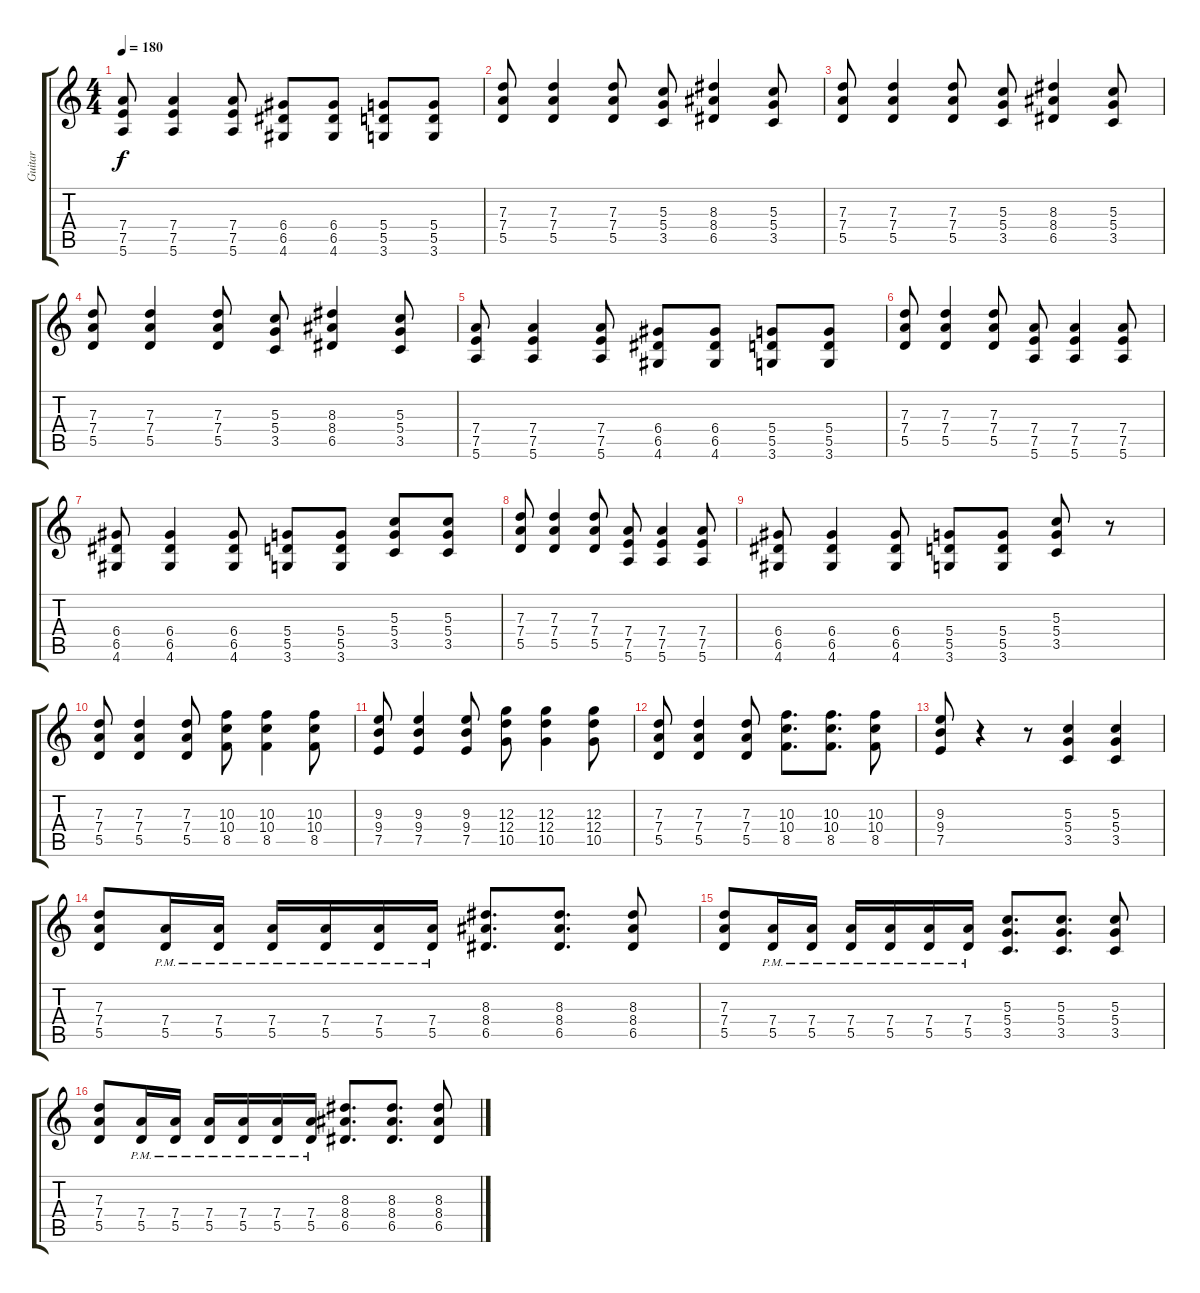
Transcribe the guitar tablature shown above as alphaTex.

\track ("Guitar" "Guitar") {instrument overdrivenguitar}
\staff {score tabs}
\tuning (E4 B3 G3 D3 A2 E2) {hide}
\ts (4 4)
\tempo 180
\clef g2
\ks c
(7.4 7.5 5.6).8{dy f} (7.4 7.5 5.6).4 (7.4 7.5 5.6).8 (6.4 6.5 4.6).8 (6.4 6.5 4.6).8 (5.4 5.5 3.6).8 (5.4 5.5 3.6).8 |
(7.3 7.4 5.5).8 (7.3 7.4 5.5).4 (7.3 7.4 5.5).8 (5.3 5.4 3.5).8 (8.3 8.4 6.5).4 (5.3 5.4 3.5).8 |
(7.3 7.4 5.5).8 (7.3 7.4 5.5).4 (7.3 7.4 5.5).8 (5.3 5.4 3.5).8 (8.3 8.4 6.5).4 (5.3 5.4 3.5).8 |
(7.3 7.4 5.5).8 (7.3 7.4 5.5).4 (7.3 7.4 5.5).8 (5.3 5.4 3.5).8 (8.3 8.4 6.5).4 (5.3 5.4 3.5).8 |
(7.4 7.5 5.6).8 (7.4 7.5 5.6).4 (7.4 7.5 5.6).8 (6.4 6.5 4.6).8 (6.4 6.5 4.6).8 (5.4 5.5 3.6).8 (5.4 5.5 3.6).8 |
(7.3 7.4 5.5).8 (7.3 7.4 5.5).4 (7.3 7.4 5.5).8 (7.4 7.5 5.6).8 (7.4 7.5 5.6).4 (7.4 7.5 5.6).8 |
(6.4 6.5 4.6).8 (6.4 6.5 4.6).4 (6.4 6.5 4.6).8 (5.4 5.5 3.6).8 (5.4 5.5 3.6).8 (5.3 5.4 3.5).8 (5.3 5.4 3.5).8 |
(7.3 7.4 5.5).8 (7.3 7.4 5.5).4 (7.3 7.4 5.5).8 (7.4 7.5 5.6).8 (7.4 7.5 5.6).4 (7.4 7.5 5.6).8 |
(6.4 6.5 4.6).8 (6.4 6.5 4.6).4 (6.4 6.5 4.6).8 (5.4 5.5 3.6).8 (5.4 5.5 3.6).8 (5.3 5.4 3.5).8 r.8 |
(7.3 7.4 5.5).8 (7.3 7.4 5.5).4 (7.3 7.4 5.5).8 (10.3 10.4 8.5).8 (10.3 10.4 8.5).4 (10.3 10.4 8.5).8 |
(9.3 9.4 7.5).8 (9.3 9.4 7.5).4 (9.3 9.4 7.5).8 (12.3 12.4 10.5).8 (12.3 12.4 10.5).4 (12.3 12.4 10.5).8 |
(7.3 7.4 5.5).8 (7.3 7.4 5.5).4 (7.3 7.4 5.5).8 (10.3 10.4 8.5).8{d} (10.3 10.4 8.5).8{d} (10.3 10.4 8.5).8 |
(9.3 9.4 7.5).8 r.4 r.8 (5.3 5.4 3.5).4 (5.3 5.4 3.5).4 |
(7.3 7.4 5.5).8 (7.4{pm} 5.5{pm}).16 (7.4{pm} 5.5{pm}).16 (7.4{pm} 5.5{pm}).16 (7.4{pm} 5.5{pm}).16 (7.4{pm} 5.5{pm}).16 (7.4{pm} 5.5{pm}).16 (8.3 8.4 6.5).8{d} (8.3 8.4 6.5).8{d} (8.3 8.4 6.5).8 |
(7.3 7.4 5.5).8 (7.4{pm} 5.5{pm}).16 (7.4{pm} 5.5{pm}).16 (7.4{pm} 5.5{pm}).16 (7.4{pm} 5.5{pm}).16 (7.4{pm} 5.5{pm}).16 (7.4{pm} 5.5{pm}).16 (5.3 5.4 3.5).8{d} (5.3 5.4 3.5).8{d} (5.3 5.4 3.5).8 |
(7.3 7.4 5.5).8 (7.4{pm} 5.5{pm}).16 (7.4{pm} 5.5{pm}).16 (7.4{pm} 5.5{pm}).16 (7.4{pm} 5.5{pm}).16 (7.4{pm} 5.5{pm}).16 (7.4{pm} 5.5{pm}).16 (8.3 8.4 6.5).8{d} (8.3 8.4 6.5).8{d} (8.3 8.4 6.5).8
